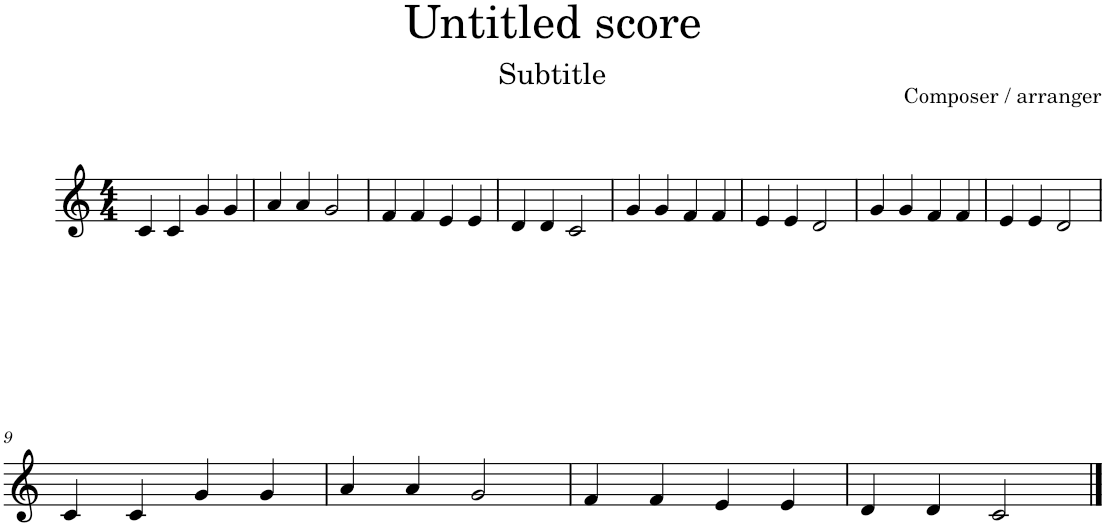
**kern
*part1
*staff1
*I"Piano
*I'Pno.
*clefG2
*k[]
*M4/4
=1
4c/
4c/
4g/
4g/
=2
4a/
4a/
2g/
=3
4f/
4f/
4e/
4e/
=4
4d/
4d/
2c/
=5
4g/
4g/
4f/
4f/
=6
4e/
4e/
2d/
=7
4g/
4g/
4f/
4f/
=8
4e/
4e/
2d/
!!LO:LB:g=z
=9
4c/
4c/
4g/
4g/
=10
4a/
4a/
2g/
=11
4f/
4f/
4e/
4e/
=12
4d/
4d/
2c/
==
*-
